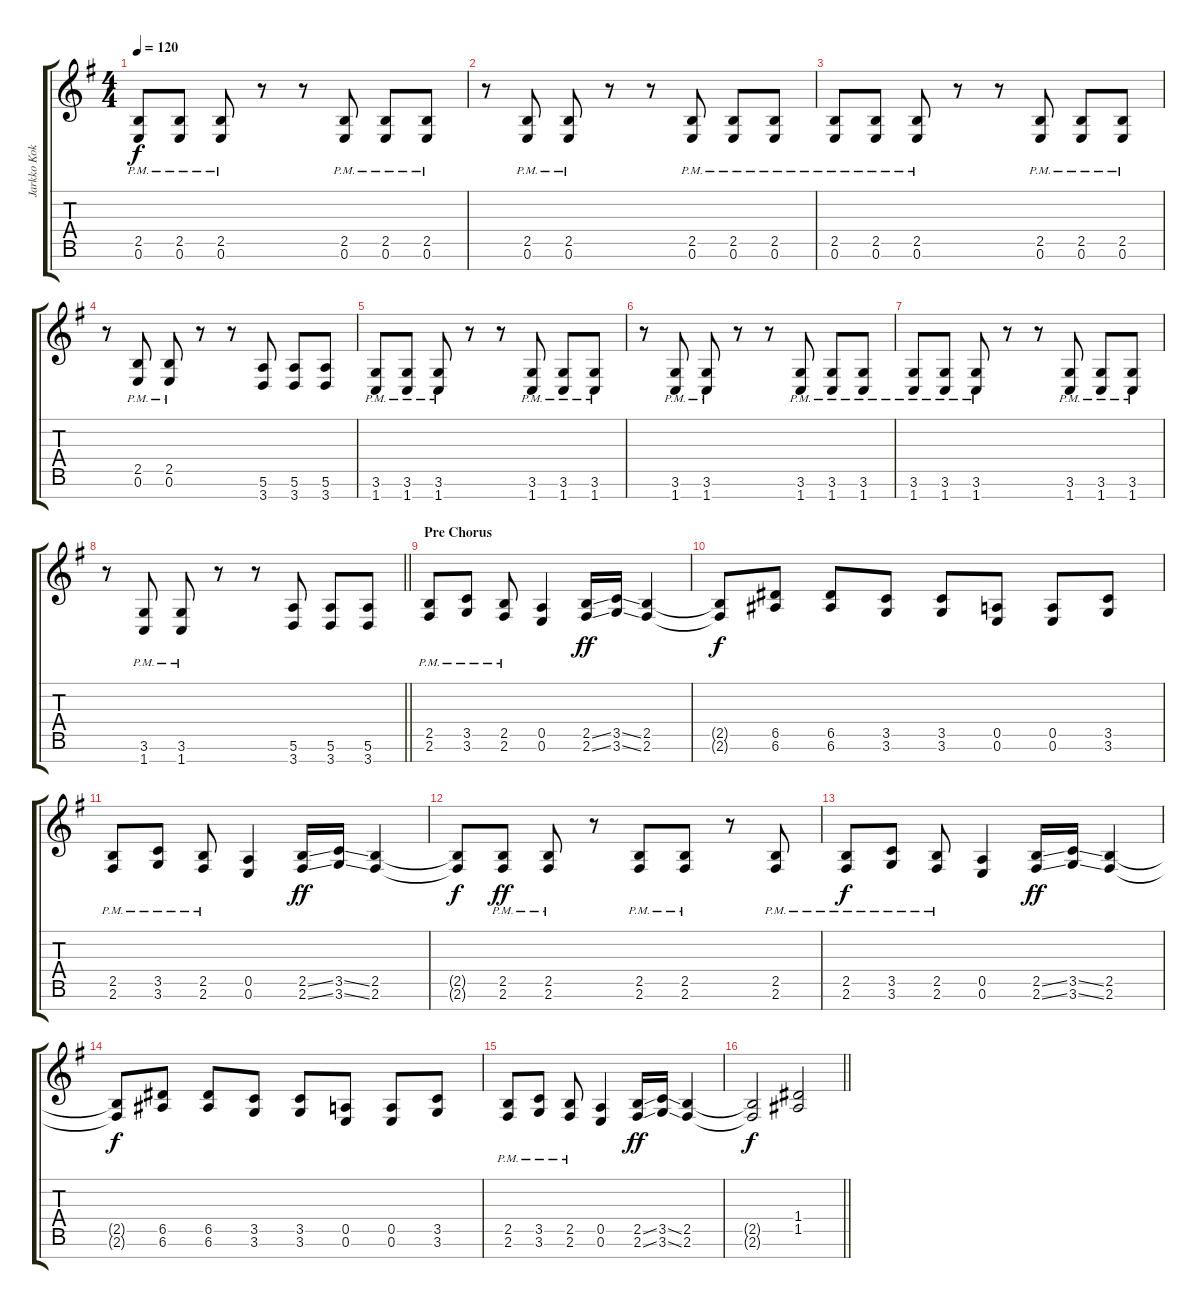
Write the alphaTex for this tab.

\track ("Jarkko Kokko (guitar)" "Jarkko Kok") {instrument distortionguitar}
\staff {score tabs}
\tuning (E4 B3 G3 D3 A2 E2 B1) {hide}
\ts (4 4)
\tempo 120
\clef g2
\ks eminor
(2.5{pm} 0.6{pm}).8{dy f} (2.5{pm} 0.6{pm}).8 (2.5{pm} 0.6{pm}).8 r.8 r.8 (2.5{pm} 0.6{pm}).8 (2.5{pm} 0.6{pm}).8 (2.5{pm} 0.6{pm}).8 |
r.8 (2.5{pm} 0.6{pm}).8 (2.5{pm} 0.6{pm}).8 r.8 r.8 (2.5{pm} 0.6{pm}).8 (2.5{pm} 0.6{pm}).8 (2.5{pm} 0.6{pm}).8 |
(2.5{pm} 0.6{pm}).8 (2.5{pm} 0.6{pm}).8 (2.5{pm} 0.6{pm}).8 r.8 r.8 (2.5{pm} 0.6{pm}).8 (2.5{pm} 0.6{pm}).8 (2.5{pm} 0.6{pm}).8 |
r.8 (2.5{pm} 0.6{pm}).8 (2.5{pm} 0.6{pm}).8 r.8 r.8 (5.6 3.7).8 (5.6 3.7).8 (5.6 3.7).8 |
(3.6{pm} 1.7{pm}).8 (3.6{pm} 1.7{pm}).8 (3.6{pm} 1.7{pm}).8 r.8 r.8 (3.6{pm} 1.7{pm}).8 (3.6{pm} 1.7{pm}).8 (3.6{pm} 1.7{pm}).8 |
r.8 (3.6{pm} 1.7{pm}).8 (3.6{pm} 1.7{pm}).8 r.8 r.8 (3.6{pm} 1.7{pm}).8 (3.6{pm} 1.7{pm}).8 (3.6{pm} 1.7{pm}).8 |
(3.6{pm} 1.7{pm}).8 (3.6{pm} 1.7{pm}).8 (3.6{pm} 1.7{pm}).8 r.8 r.8 (3.6{pm} 1.7{pm}).8 (3.6{pm} 1.7{pm}).8 (3.6{pm} 1.7{pm}).8 |
\barLineRight lightlight
r.8 (3.6{pm} 1.7{pm}).8 (3.6{pm} 1.7{pm}).8 r.8 r.8 (5.6 3.7).8 (5.6 3.7).8 (5.6 3.7).8 |
\section ("" "Pre Chorus")
(2.5{pm} 2.6{pm}).8 (3.5{pm} 3.6{pm}).8 (2.5{pm} 2.6{pm}).8 (0.5 0.6).4 (2.5{ss} 2.6{ss}).16{dy ff} (3.5{ss} 3.6{ss}).16 (2.5 2.6).4 |
(2.5{t} 2.6{t}).8{dy f} (6.5 6.6).8 (6.5 6.6).8 (3.5 3.6).8 (3.5 3.6).8 (0.5 0.6).8 (0.5 0.6).8 (3.5 3.6).8 |
(2.5{pm} 2.6{pm}).8 (3.5{pm} 3.6{pm}).8 (2.5{pm} 2.6{pm}).8 (0.5 0.6).4 (2.5{ss} 2.6{ss}).16{dy ff} (3.5{ss} 3.6{ss}).16 (2.5 2.6).4 |
(2.5{t} 2.6{t}).8{dy f} (2.5{pm} 2.6{pm}).8{dy ff} (2.5{pm} 2.6{pm}).8 r.8 (2.5{pm} 2.6{pm}).8 (2.5{pm} 2.6{pm}).8 r.8 (2.5{pm} 2.6{pm}).8 |
(2.5{pm} 2.6{pm}).8{dy f} (3.5{pm} 3.6{pm}).8 (2.5{pm} 2.6{pm}).8 (0.5 0.6).4 (2.5{ss} 2.6{ss}).16{dy ff} (3.5{ss} 3.6{ss}).16 (2.5 2.6).4 |
(2.5{t} 2.6{t}).8{dy f} (6.5 6.6).8 (6.5 6.6).8 (3.5 3.6).8 (3.5 3.6).8 (0.5 0.6).8 (0.5 0.6).8 (3.5 3.6).8 |
(2.5{pm} 2.6{pm}).8 (3.5{pm} 3.6{pm}).8 (2.5{pm} 2.6{pm}).8 (0.5 0.6).4 (2.5{ss} 2.6{ss}).16{dy ff} (3.5{ss} 3.6{ss}).16 (2.5 2.6).4 |
\barLineRight lightlight
(2.5{t} 2.6{t}).2{dy f} (1.4 1.5).2
